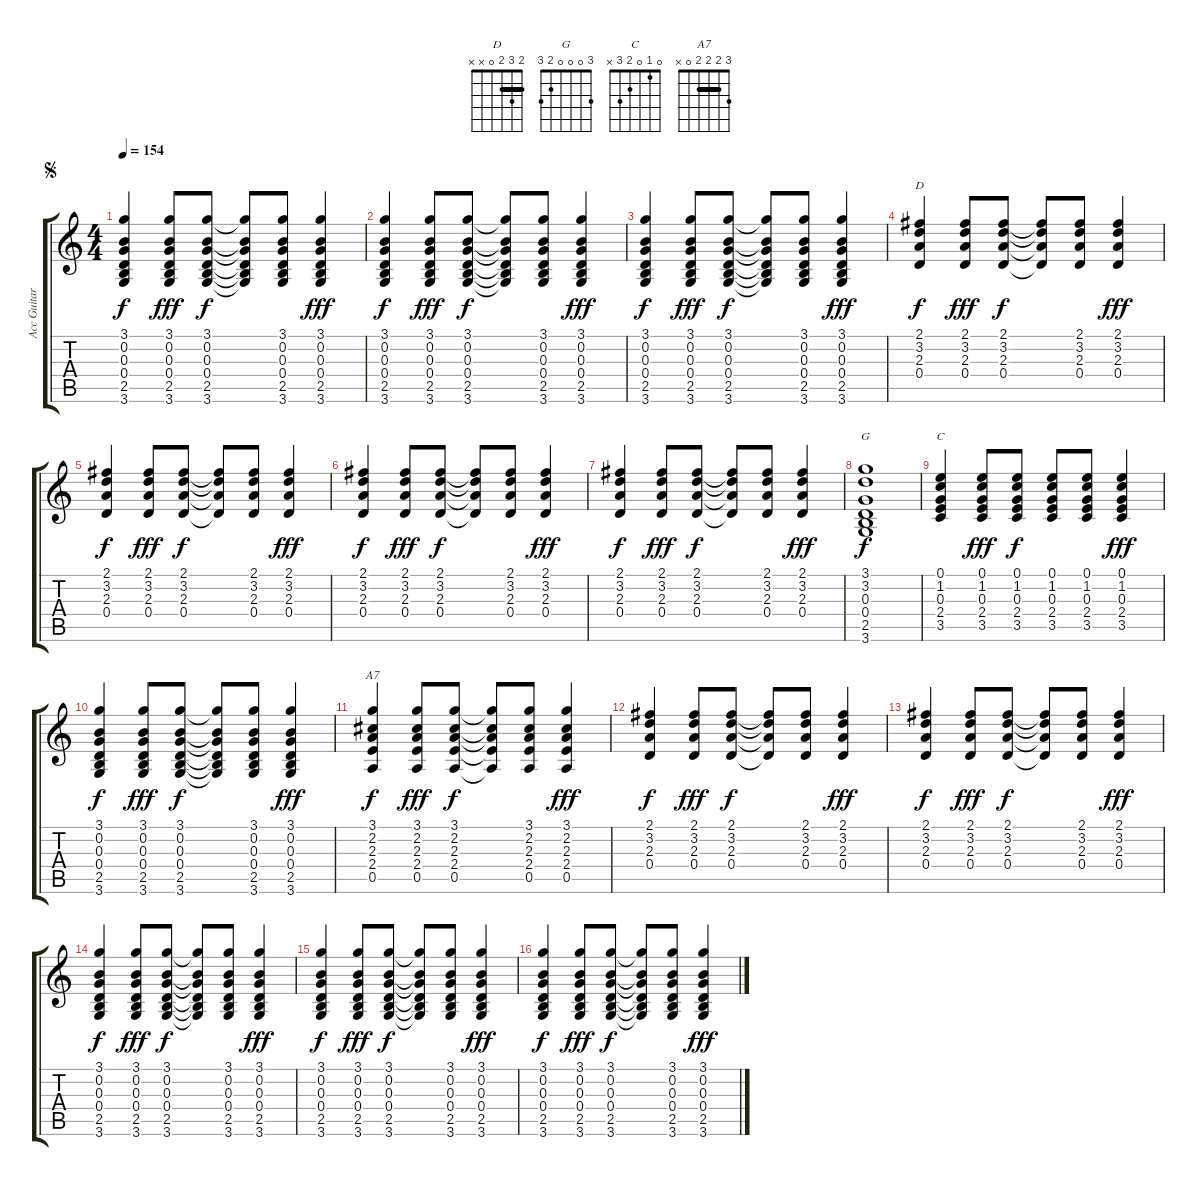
\track ("Acc Guitare" "Acc Guitar") {instrument acousticguitarsteel}
\staff {score tabs}
\tuning (E4 B3 G3 D3 A2 E2) {hide}
\chord ("D" 2 3 2 0 x x) {barre 2}
\chord ("G" 3 0 0 0 2 3)
\chord ("C" 0 1 0 2 3 x)
\chord ("A7" 3 2 2 2 0 x) {barre 2}
\ts (4 4)
\jump segno
\tempo 154
\clef g2
\ks c
(3.1 0.2 0.3 0.4 2.5 3.6).4{dy f} (3.1 0.2 0.3 0.4 2.5 3.6).8{dy fff} (3.1 0.2 0.3 0.4 2.5 3.6).8{dy f} (3.1{t} 0.2{t} 0.3{t} 0.4{t} 2.5{t} 3.6{t}).8 (3.1 0.2 0.3 0.4 2.5 3.6).8 (3.1 0.2 0.3 0.4 2.5 3.6).4{dy fff} |
(3.1 0.2 0.3 0.4 2.5 3.6).4{dy f} (3.1 0.2 0.3 0.4 2.5 3.6).8{dy fff} (3.1 0.2 0.3 0.4 2.5 3.6).8{dy f} (3.1{t} 0.2{t} 0.3{t} 0.4{t} 2.5{t} 3.6{t}).8 (3.1 0.2 0.3 0.4 2.5 3.6).8 (3.1 0.2 0.3 0.4 2.5 3.6).4{dy fff} |
(3.1 0.2 0.3 0.4 2.5 3.6).4{dy f} (3.1 0.2 0.3 0.4 2.5 3.6).8{dy fff} (3.1 0.2 0.3 0.4 2.5 3.6).8{dy f} (3.1{t} 0.2{t} 0.3{t} 0.4{t} 2.5{t} 3.6{t}).8 (3.1 0.2 0.3 0.4 2.5 3.6).8 (3.1 0.2 0.3 0.4 2.5 3.6).4{dy fff} |
(2.1 3.2 2.3 0.4).4{ch "D" dy f} (2.1 3.2 2.3 0.4).8{dy fff} (2.1 3.2 2.3 0.4).8{dy f} (2.1{t} 3.2{t} 2.3{t} 0.4{t}).8 (2.1 3.2 2.3 0.4).8 (2.1 3.2 2.3 0.4).4{dy fff} |
(2.1 3.2 2.3 0.4).4{dy f} (2.1 3.2 2.3 0.4).8{dy fff} (2.1 3.2 2.3 0.4).8{dy f} (2.1{t} 3.2{t} 2.3{t} 0.4{t}).8 (2.1 3.2 2.3 0.4).8 (2.1 3.2 2.3 0.4).4{dy fff} |
(2.1 3.2 2.3 0.4).4{dy f} (2.1 3.2 2.3 0.4).8{dy fff} (2.1 3.2 2.3 0.4).8{dy f} (2.1{t} 3.2{t} 2.3{t} 0.4{t}).8 (2.1 3.2 2.3 0.4).8 (2.1 3.2 2.3 0.4).4{dy fff} |
(2.1 3.2 2.3 0.4).4{dy f} (2.1 3.2 2.3 0.4).8{dy fff} (2.1 3.2 2.3 0.4).8{dy f} (2.1{t} 3.2{t} 2.3{t} 0.4{t}).8 (2.1 3.2 2.3 0.4).8 (2.1 3.2 2.3 0.4).4{dy fff} |
(3.1 3.2 0.3 0.4 2.5 3.6).1{ch "G" dy f} |
(0.1 1.2 0.3 2.4 3.5).4{ch "C"} (0.1 1.2 0.3 2.4 3.5).8{dy fff} (0.1 1.2 0.3 2.4 3.5).8{dy f} (0.1 1.2 0.3 2.4 3.5).8 (0.1 1.2 0.3 2.4 3.5).8 (0.1 1.2 0.3 2.4 3.5).4{dy fff} |
(3.1 0.2 0.3 0.4 2.5 3.6).4{dy f} (3.1 0.2 0.3 0.4 2.5 3.6).8{dy fff} (3.1 0.2 0.3 0.4 2.5 3.6).8{dy f} (3.1{t} 0.2{t} 0.3{t} 0.4{t} 2.5{t} 3.6{t}).8 (3.1 0.2 0.3 0.4 2.5 3.6).8 (3.1 0.2 0.3 0.4 2.5 3.6).4{dy fff} |
(3.1 2.2 2.3 2.4 0.5).4{ch "A7" dy f} (3.1 2.2 2.3 2.4 0.5).8{dy fff} (3.1 2.2 2.3 2.4 0.5).8{dy f} (3.1{t} 2.2{t} 2.3{t} 2.4{t} 0.5{t}).8 (3.1 2.2 2.3 2.4 0.5).8 (3.1 2.2 2.3 2.4 0.5).4{dy fff} |
(2.1 3.2 2.3 0.4).4{dy f} (2.1 3.2 2.3 0.4).8{dy fff} (2.1 3.2 2.3 0.4).8{dy f} (2.1{t} 3.2{t} 2.3{t} 0.4{t}).8 (2.1 3.2 2.3 0.4).8 (2.1 3.2 2.3 0.4).4{dy fff} |
(2.1 3.2 2.3 0.4).4{dy f} (2.1 3.2 2.3 0.4).8{dy fff} (2.1 3.2 2.3 0.4).8{dy f} (2.1{t} 3.2{t} 2.3{t} 0.4{t}).8 (2.1 3.2 2.3 0.4).8 (2.1 3.2 2.3 0.4).4{dy fff} |
(3.1 0.2 0.3 0.4 2.5 3.6).4{dy f} (3.1 0.2 0.3 0.4 2.5 3.6).8{dy fff} (3.1 0.2 0.3 0.4 2.5 3.6).8{dy f} (3.1{t} 0.2{t} 0.3{t} 0.4{t} 2.5{t} 3.6{t}).8 (3.1 0.2 0.3 0.4 2.5 3.6).8 (3.1 0.2 0.3 0.4 2.5 3.6).4{dy fff} |
(3.1 0.2 0.3 0.4 2.5 3.6).4{dy f} (3.1 0.2 0.3 0.4 2.5 3.6).8{dy fff} (3.1 0.2 0.3 0.4 2.5 3.6).8{dy f} (3.1{t} 0.2{t} 0.3{t} 0.4{t} 2.5{t} 3.6{t}).8 (3.1 0.2 0.3 0.4 2.5 3.6).8 (3.1 0.2 0.3 0.4 2.5 3.6).4{dy fff} |
(3.1 0.2 0.3 0.4 2.5 3.6).4{dy f} (3.1 0.2 0.3 0.4 2.5 3.6).8{dy fff} (3.1 0.2 0.3 0.4 2.5 3.6).8{dy f} (3.1{t} 0.2{t} 0.3{t} 0.4{t} 2.5{t} 3.6{t}).8 (3.1 0.2 0.3 0.4 2.5 3.6).8 (3.1 0.2 0.3 0.4 2.5 3.6).4{dy fff}
